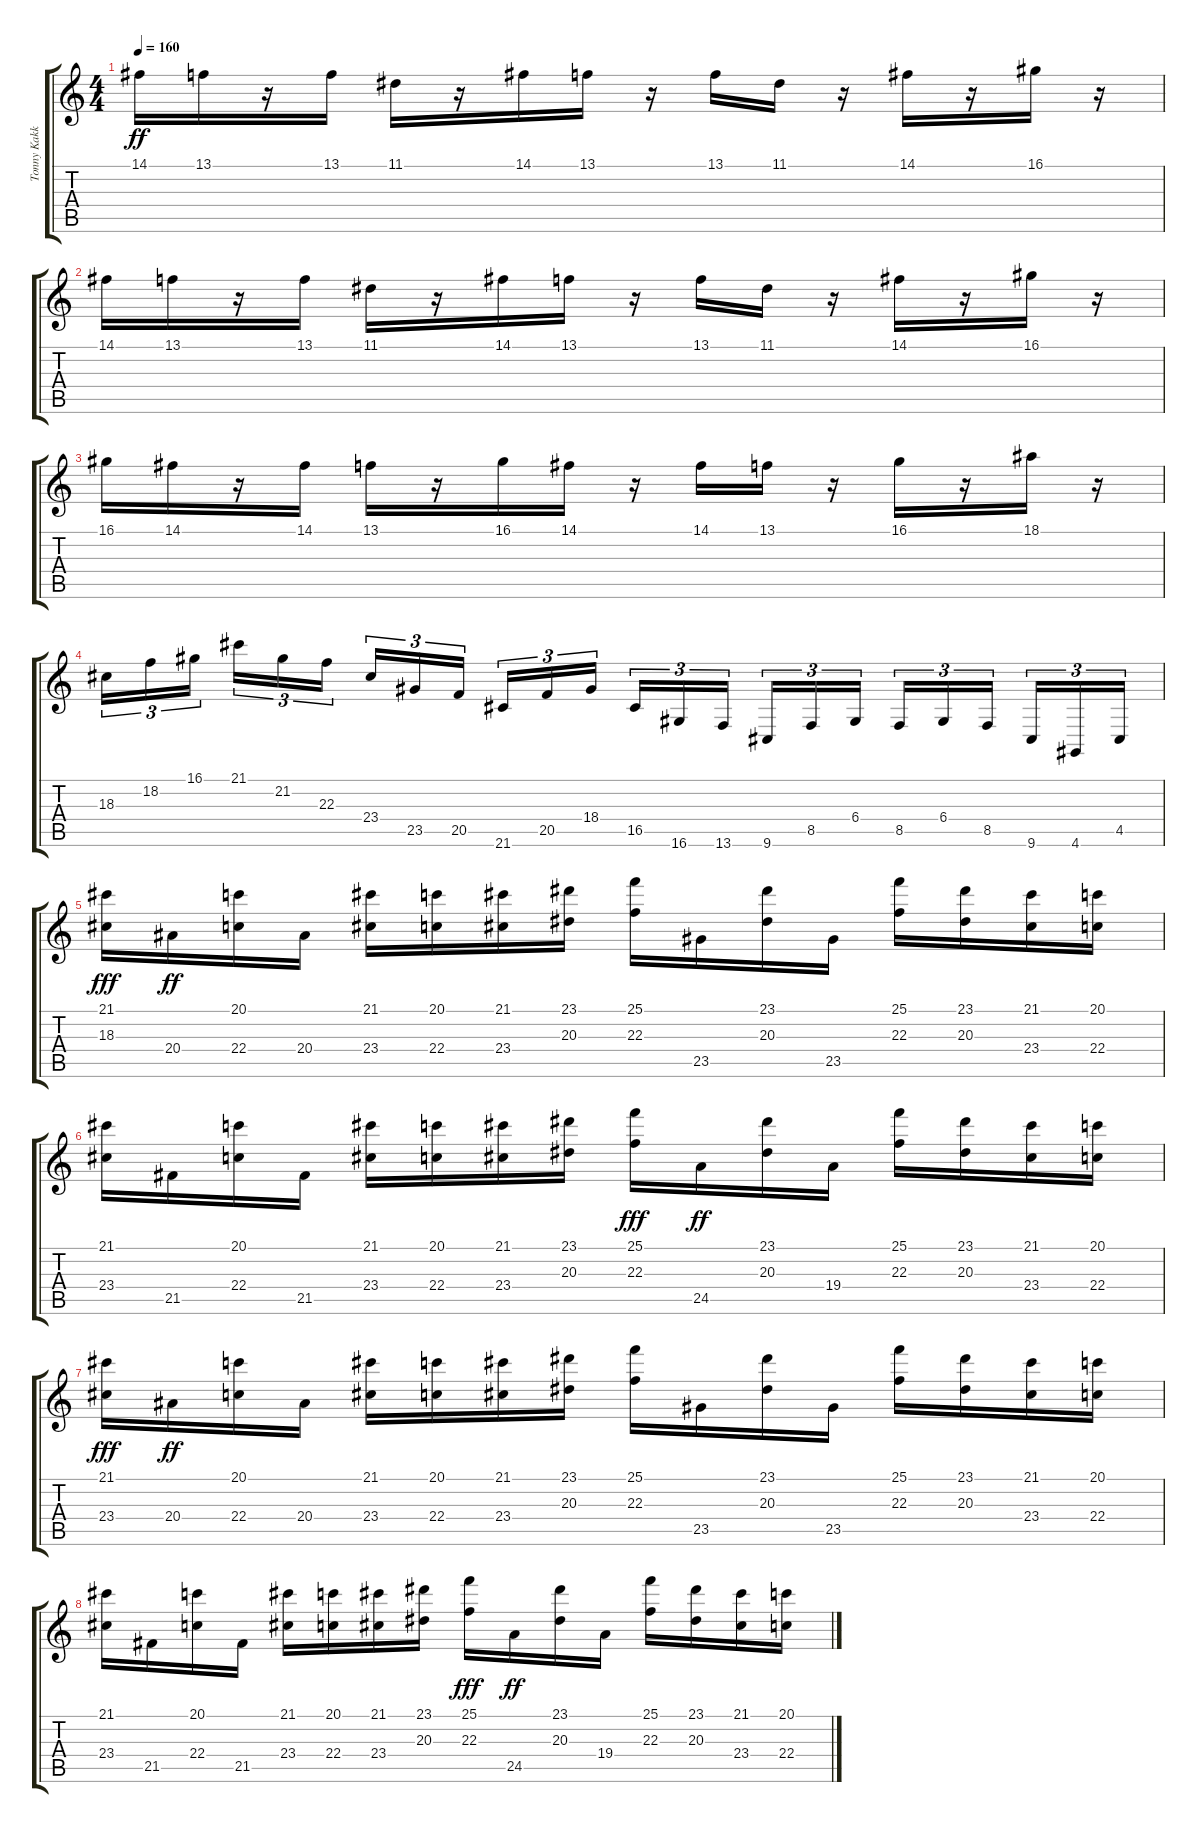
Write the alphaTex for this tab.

\track ("Tonny Kakko" "Tonny Kakk") {instrument harpsichord}
\staff {score tabs}
\tuning (E4 B3 G3 D3 A2 E2) {hide}
\ts (4 4)
\tempo 160
\clef g2
\ks c
14.1.16{dy ff} 13.1.16 r.16 13.1.16 11.1.16 r.16 14.1.16 13.1.16 r.16 13.1.16 11.1.16 r.16 14.1.16 r.16 16.1.16 r.16 |
14.1.16 13.1.16 r.16 13.1.16 11.1.16 r.16 14.1.16 13.1.16 r.16 13.1.16 11.1.16 r.16 14.1.16 r.16 16.1.16 r.16 |
16.1.16 14.1.16 r.16 14.1.16 13.1.16 r.16 16.1.16 14.1.16 r.16 14.1.16 13.1.16 r.16 16.1.16 r.16 18.1.16 r.16 |
18.3.16{tu (3 2)} 18.2.16{tu (3 2)} 16.1.16{tu (3 2)} 21.1.16{tu (3 2)} 21.2.16{tu (3 2)} 22.3.16{tu (3 2)} 23.4.16{tu (3 2)} 23.5.16{tu (3 2)} 20.5.16{tu (3 2)} 21.6.16{tu (3 2)} 20.5.16{tu (3 2)} 18.4.16{tu (3 2)} 16.5.16{tu (3 2)} 16.6.16{tu (3 2)} 13.6.16{tu (3 2)} 9.6.16{tu (3 2)} 8.5.16{tu (3 2)} 6.4.16{tu (3 2)} 8.5.16{tu (3 2)} 6.4.16{tu (3 2)} 8.5.16{tu (3 2)} 9.6.16{tu (3 2)} 4.6.16{tu (3 2)} 4.5.16{tu (3 2)} |
(21.1 18.3).16{dy fff} 20.4.16{dy ff} (20.1 22.4).16 20.4.16 (21.1 23.4).16 (20.1 22.4).16 (21.1 23.4).16 (23.1 20.3).16 (25.1 22.3).16 23.5.16 (23.1 20.3).16 23.5.16 (25.1 22.3).16 (23.1 20.3).16 (21.1 23.4).16 (20.1 22.4).16 |
(21.1 23.4).16 21.5.16 (20.1 22.4).16 21.5.16 (21.1 23.4).16 (20.1 22.4).16 (21.1 23.4).16 (23.1 20.3).16 (25.1 22.3).16{dy fff} 24.5.16{dy ff} (23.1 20.3).16 19.4.16 (25.1 22.3).16 (23.1 20.3).16 (21.1 23.4).16 (20.1 22.4).16 |
(21.1 23.4).16{dy fff} 20.4.16{dy ff} (20.1 22.4).16 20.4.16 (21.1 23.4).16 (20.1 22.4).16 (21.1 23.4).16 (23.1 20.3).16 (25.1 22.3).16 23.5.16 (23.1 20.3).16 23.5.16 (25.1 22.3).16 (23.1 20.3).16 (21.1 23.4).16 (20.1 22.4).16 |
(21.1 23.4).16 21.5.16 (20.1 22.4).16 21.5.16 (21.1 23.4).16 (20.1 22.4).16 (21.1 23.4).16 (23.1 20.3).16 (25.1 22.3).16{dy fff} 24.5.16{dy ff} (23.1 20.3).16 19.4.16 (25.1 22.3).16 (23.1 20.3).16 (21.1 23.4).16 (20.1 22.4).16
